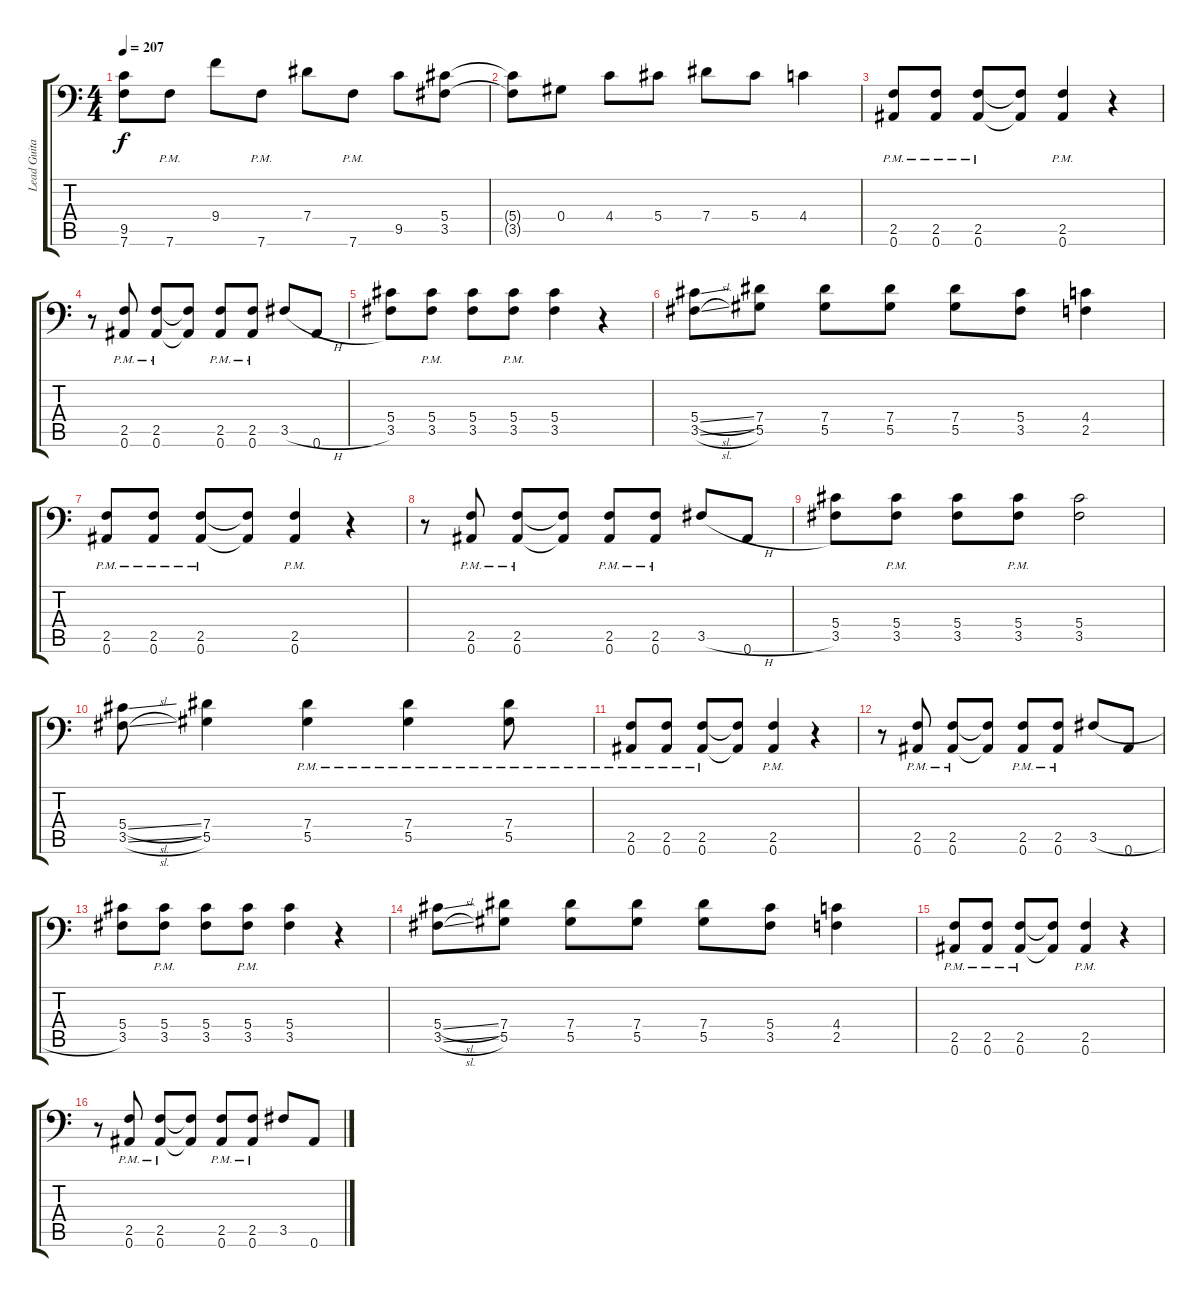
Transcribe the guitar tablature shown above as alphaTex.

\track ("Lead Guitar" "Lead Guita") {instrument distortionguitar}
\staff {score tabs}
\tuning (Bb3 F3 Db3 Ab2 Eb2 Bb1) {hide}
\ts (4 4)
\tempo 207
\clef f4
\ks c
(9.5{t} 7.6{t}).8{dy f} 7.6{pm}.8 9.4.8 7.6{pm}.8 7.4.8 7.6{pm}.8 9.5.8 (5.4 3.5).8 |
(5.4{t} 3.5{t}).8 0.4.8 4.4.8 5.4.8 7.4.8 5.4.8 4.4.4 |
(2.5{pm} 0.6{pm}).8 (2.5{pm} 0.6{pm}).8 (2.5{pm} 0.6{pm}).8 (2.5{t} 0.6{t}).8 (2.5{pm} 0.6{pm}).4 r.4 |
r.8 (2.5{pm} 0.6{pm}).8 (2.5{pm} 0.6{pm}).8 (2.5{t} 0.6{t}).8 (2.5{pm} 0.6{pm}).8 (2.5{pm} 0.6{pm}).8 3.5{h}.8 0.6.8 |
(5.4 3.5).8 (5.4{pm} 3.5{pm}).8 (5.4 3.5).8 (5.4{pm} 3.5{pm}).8 (5.4 3.5).4 r.4 |
(5.4{sl} 3.5{sl}).8 (7.4 5.5).8 (7.4 5.5).8 (7.4 5.5).8 (7.4 5.5).8 (5.4 3.5).8 (4.4 2.5).4 |
(2.5{pm} 0.6{pm}).8 (2.5{pm} 0.6{pm}).8 (2.5{pm} 0.6{pm}).8 (2.5{t} 0.6{t}).8 (2.5{pm} 0.6{pm}).4 r.4 |
r.8 (2.5{pm} 0.6{pm}).8 (2.5{pm} 0.6{pm}).8 (2.5{t} 0.6{t}).8 (2.5{pm} 0.6{pm}).8 (2.5{pm} 0.6{pm}).8 3.5{h}.8 0.6.8 |
(5.4 3.5).8 (5.4{pm} 3.5{pm}).8 (5.4 3.5).8 (5.4{pm} 3.5{pm}).8 (5.4 3.5).2 |
(5.4{sl} 3.5{sl}).8 (7.4 5.5).4 (7.4{pm} 5.5{pm}).4 (7.4{pm} 5.5{pm}).4 (7.4{pm} 5.5).8 |
(2.5{pm} 0.6{pm}).8 (2.5{pm} 0.6{pm}).8 (2.5{pm} 0.6{pm}).8 (2.5{t} 0.6{t}).8 (2.5{pm} 0.6{pm}).4 r.4 |
r.8 (2.5{pm} 0.6{pm}).8 (2.5{pm} 0.6{pm}).8 (2.5{t} 0.6{t}).8 (2.5{pm} 0.6{pm}).8 (2.5{pm} 0.6{pm}).8 3.5{h}.8 0.6.8 |
(5.4 3.5).8 (5.4{pm} 3.5{pm}).8 (5.4 3.5).8 (5.4{pm} 3.5{pm}).8 (5.4 3.5).4 r.4 |
(5.4{sl} 3.5{sl}).8 (7.4 5.5).8 (7.4 5.5).8 (7.4 5.5).8 (7.4 5.5).8 (5.4 3.5).8 (4.4 2.5).4 |
(2.5{pm} 0.6{pm}).8 (2.5{pm} 0.6{pm}).8 (2.5{pm} 0.6{pm}).8 (2.5{t} 0.6{t}).8 (2.5{pm} 0.6{pm}).4 r.4 |
r.8 (2.5{pm} 0.6{pm}).8 (2.5{pm} 0.6{pm}).8 (2.5{t} 0.6{t}).8 (2.5{pm} 0.6{pm}).8 (2.5{pm} 0.6{pm}).8 3.5{h}.8 0.6.8
